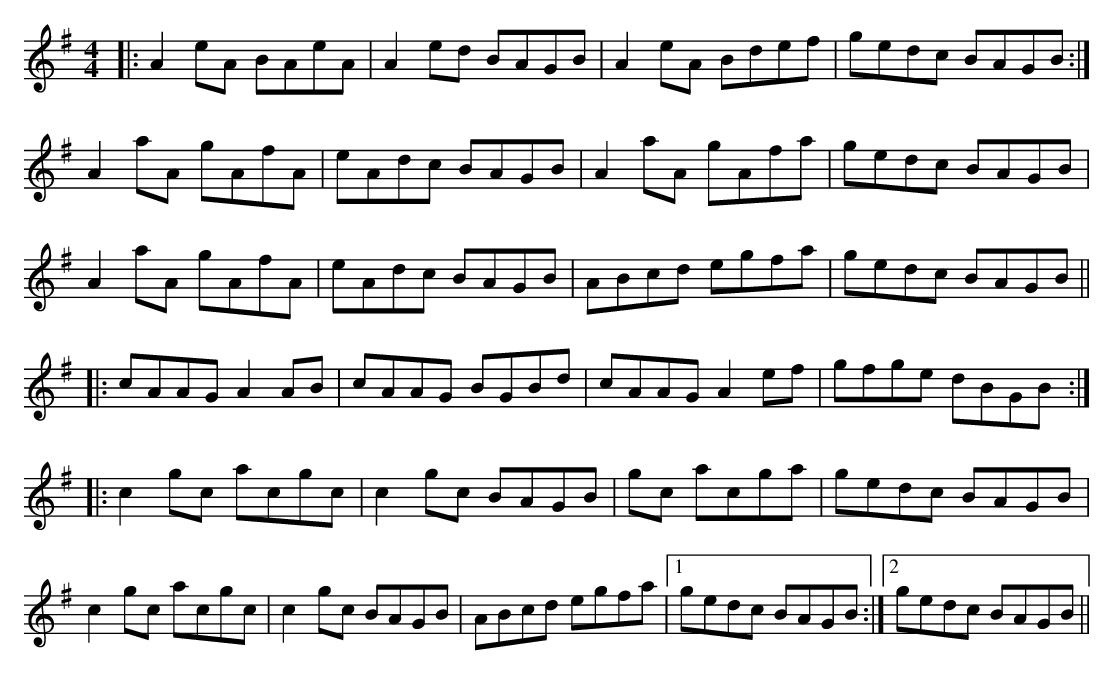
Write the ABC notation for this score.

X:1
M:4/4
K:Ador
|:A2eA BAeA|A2ed BAGB|A2eA Bdef|gedc BAGB:|
A2aA gAfA|eAdc BAGB|A2aA gAfa|gedc BAGB|
A2aA gAfA|eAdc BAGB|ABcd egfa|gedc BAGB||
|:cAAG A2AB|cAAG BGBd|cAAG A2ef|gfge dBGB:|
|: c2gc acgc|c2gc BAGB| gc acga|gedc BAGB|
c2gc acgc|c2gc BAGB|ABcd egfa|1 gedc BAGB:|2 gedc BAGB||
